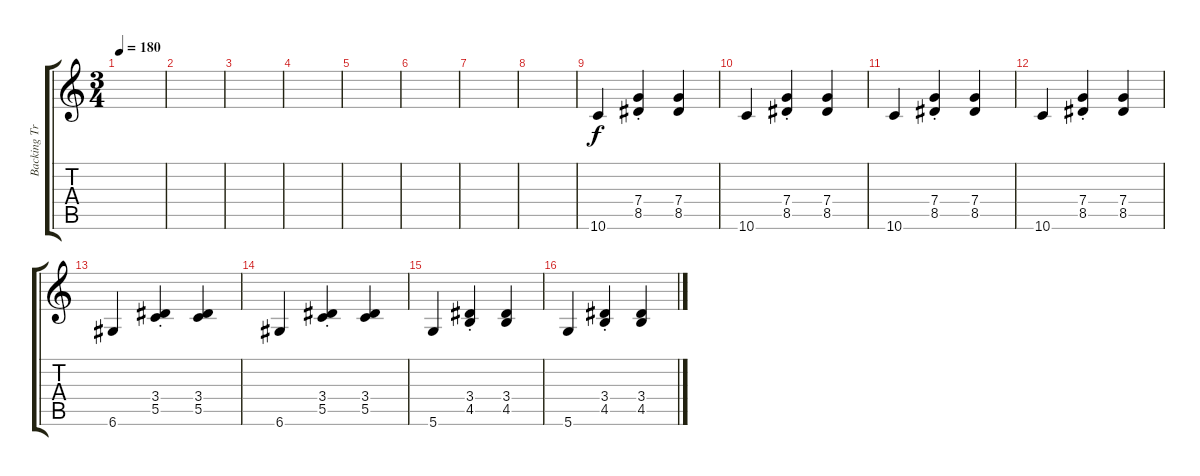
\track ("Backing Track" "Backing Tr") {instrument acousticguitarsteel}
\staff {score tabs}
\tuning (D4 A3 F3 C3 G2 D2) {hide}
\ts (3 4)
\tempo 180
\clef g2
\ks c
|
|
|
|
|
|
|
|
10.6.4 (7.4{st} 8.5{st}).4 (7.4 8.5).4 |
10.6.4 (7.4{st} 8.5{st}).4 (7.4 8.5).4 |
10.6.4 (7.4{st} 8.5{st}).4 (7.4 8.5).4 |
10.6.4 (7.4{st} 8.5{st}).4 (7.4 8.5).4 |
6.6.4 (3.4{st} 5.5{st}).4 (3.4 5.5).4 |
6.6.4 (3.4{st} 5.5{st}).4 (3.4 5.5).4 |
5.6.4 (3.4{st} 4.5{st}).4 (3.4 4.5).4 |
5.6.4 (3.4{st} 4.5{st}).4 (3.4 4.5).4
